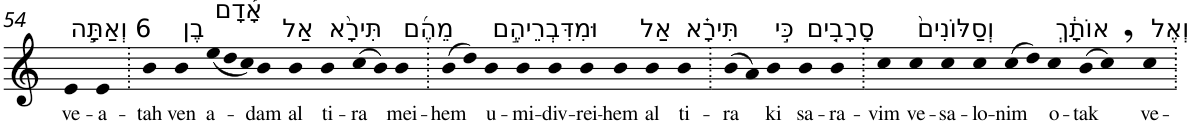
**kern	**text
*part1	*part1
*staff1	*staff1
*I"Piano	*
*I'Pno	*
!!LO:PB:g=z
*clefG2	*
*k[]	*
=54	=54
!LO:TX:a:t=6 וְאַתָּ֣ה	!
!	!LO:LY:b
4e	ve-
!	!LO:LY:b
4e	-a-
=55.	=55.
!	!LO:LY:b
4b	-tah
!LO:TX:a:t=בֶן	!
!	!LO:LY:b
4b	ven
*Xtuplet	*
!LO:TX:a:t=אָ֠דָם	!
!	!LO:LY:b
(<12ee	a-
12dd	.
12cc)	.
!	!LO:LY:b
4b	-dam
!LO:TX:a:t=אַל	!
!	!LO:LY:b
4b	al
!LO:TX:a:t=תִּירָ֨א	!
!	!LO:LY:b
4b	ti-
!	!LO:LY:b
(>8cc	-ra
8b)	.
!LO:TX:a:t=מֵהֶ֜ם	!
!	!LO:LY:b
4b	mei-
=56.	=56.
!	!LO:LY:b
(>8b	-hem
8dd)	.
!LO:TX:a:t=וּמִדִּבְרֵיהֶ֣ם	!
!	!LO:LY:b
4b	u-
!	!LO:LY:b
4b	-mi-
!	!LO:LY:b
4b	-div-
!	!LO:LY:b
4b	-rei-
!	!LO:LY:b
4b	-hem
!LO:TX:a:t=אַל	!
!	!LO:LY:b
4b	al
!LO:TX:a:t=תִּירָ֗א	!
!	!LO:LY:b
4b	ti-
=57.	=57.
!	!LO:LY:b
(>8b	-ra
8a)	.
!LO:TX:a:t=כִּ֣י	!
!	!LO:LY:b
4b	ki
!LO:TX:a:t=סָרָבִ֤ים	!
!	!LO:LY:b
4b	sa-
!	!LO:LY:b
4b	-ra-
=58.	=58.
!	!LO:LY:b
4cc	-vim
!LO:TX:a:t=וְסַלּוֹנִים֙	!
!	!LO:LY:b
4cc	ve-
!	!LO:LY:b
4cc	-sa-
!	!LO:LY:b
4cc	-lo-
!	!LO:LY:b
(>8cc	-nim
8dd)	.
!LO:TX:a:t=אוֹתָ֔ךְ	!
!	!LO:LY:b
4cc	o-
!	!LO:LY:b
(>8b	-tak
8cc,)	.
!LO:TX:a:t=וְאֶל	!
!	!LO:LY:b
4cc	ve-
=.	=.
*-	*-
